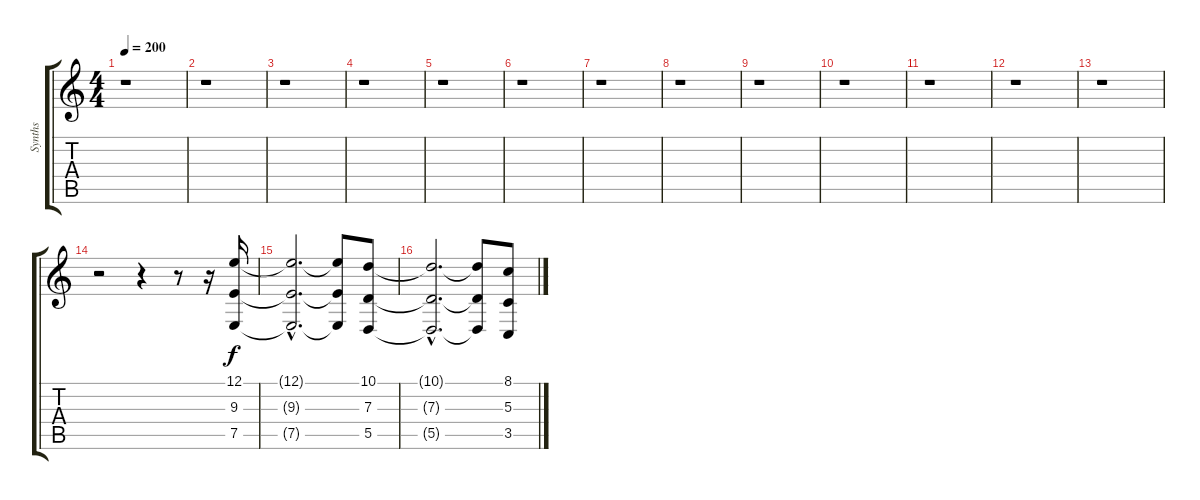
\track ("Synths" "Synths") {instrument synthstrings1}
\staff {score tabs}
\tuning (E4 B3 G3 D3 A2 E2) {hide}
\ts (4 4)
\tempo 200
\clef g2
\ks c
r.1{dy f} |
r.1 |
r.1 |
r.1 |
r.1 |
r.1 |
r.1 |
r.1 |
r.1 |
r.1 |
r.1 |
r.1 |
r.1 |
r.2 r.4 r.8 r.16 (12.1 9.3 7.5).16 |
(12.1{hac t} 9.3{hac t} 7.5{hac t}).2{d} (12.1{t} 9.3{t} 7.5{t}).8 (10.1 7.3 5.5).8 |
(10.1{hac t} 7.3{hac t} 5.5{hac t}).2{d} (10.1{t} 7.3{t} 5.5{t}).8 (8.1 5.3 3.5).8
